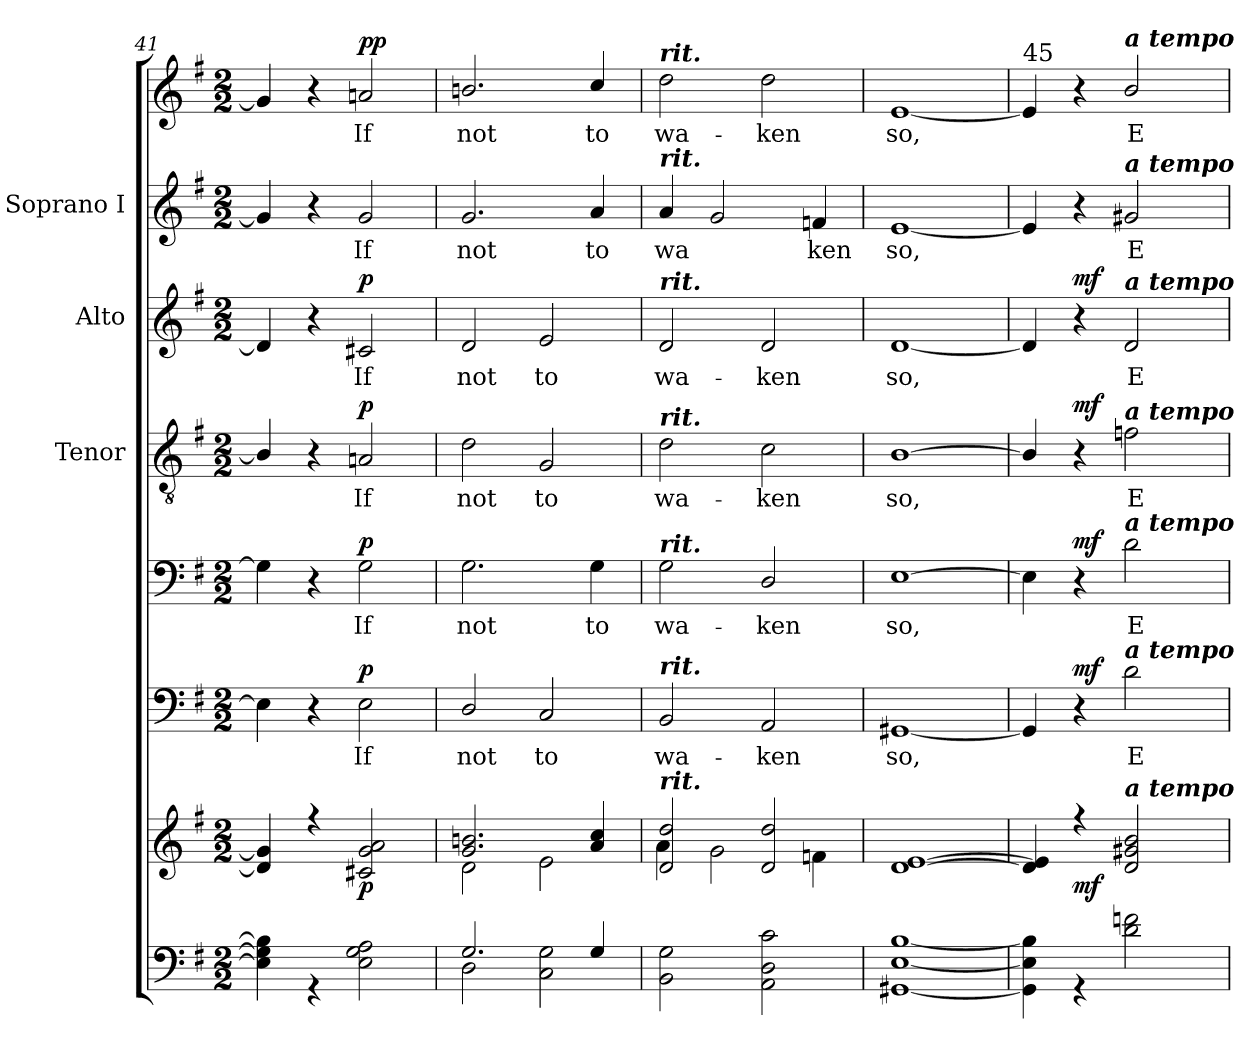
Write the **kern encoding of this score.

**kern	**kern	**dynam	**kern	**text	**dynam	**kern	**text	**dynam	**kern	**text	**dynam	**kern	**text	**dynam	**kern	**text	**kern	**text	**dynam
*part7	*part6	*part6	*part5	*part5	*part5	*part4	*part4	*part4	*part3	*part3	*part3	*part2	*part2	*part2	*part1	*part1	*part1	*part1	*part1
*staff8	*staff7	*staff7	*staff6	*staff6	*staff6	*staff5	*staff5	*staff5	*staff4	*staff4	*staff4	*staff3	*staff3	*staff3	*staff2	*staff2	*staff1	*staff1	*staff1/2
*	*	*	*	*	*	*	*	*	*I"Tenor	*	*	*I"Alto	*	*	*I"Soprano I	*	*	*	*
*	*	*	*	*	*	*	*	*	*I'T	*	*	*I'A	*	*	*I'S	*	*	*	*
*clefF4	*clefG2	*	*clefF4	*	*	*clefF4	*	*	*clefGv2	*	*	*clefG2	*	*	*clefG2	*	*clefG2	*	*
*k[f#]	*k[f#]	*	*k[f#]	*	*	*k[f#]	*	*	*k[f#]	*	*	*k[f#]	*	*	*k[f#]	*	*k[f#]	*	*
*G:	*G:	*	*G:	*	*	*G:	*	*	*G:	*	*	*G:	*	*	*G:	*	*G:	*	*
*M2/2	*M2/2	*	*M2/2	*	*	*M2/2	*	*	*M2/2	*	*	*M2/2	*	*	*M2/2	*	*M2/2	*	*
=41	=41	=41	=41	=41	=41	=41	=41	=41	=41	=41	=41	=41	=41	=41	=41	=41	=41	=41	=41
*^	*^	*	*	*	*	*	*	*	*	*	*	*	*	*	*	*	*	*	*
1ryy	4E\] 4G\] 4B-\]	4d-/] 4g/]	1ryy	.	4E\]	.	.	4G\]	.	.	4B-/]	.	.	4d-/]	.	.	4g/]	.	4g/]	.	.
.	4r	4r	.	.	4r	.	.	4r	.	.	4r	.	.	4r	.	.	4r	.	4r	.	.
!	!	!	!	!LO:DY:b	!	!LO:LY:b	!LO:DY:b	!	!LO:LY:b	!LO:DY:b	!	!LO:LY:b	!LO:DY:b	!	!LO:LY:b	!LO:DY:b	!	!LO:LY:b	!	!LO:LY:b	!LO:DY:b=2
!	!	!	!	!	!	!	!	!	!	!	!	!	!	!	!	!	!	!	!	!	!LO:DY:n=1:b
.	2E\ 2G\ 2A\	2c#X/ 2g/ 2a/	.	p	2E\	If	p	2G\	If	p	2Ani/	If	p	2c#X/	If	p	2g/	If	2an/	If	p p
=42	=42	=42	=42	=42	=42	=42	=42	=42	=42	=42	=42	=42	=42	=42	=42	=42	=42	=42	=42	=42	=42
!	!	!	!	!	!	!LO:LY:b	!	!	!LO:LY:b	!	!	!LO:LY:b	!	!	!LO:LY:b	!	!	!LO:LY:b	!	!LO:LY:b	!
2.G/	2D\	2.g/ 2.bn/	2d\	.	2D/	not	.	2.G\	not	.	2d\	not	.	2d/	not	.	2.g/	not	2.bn/	not	.
!	!	!	!	!	!	!LO:LY:b	!	!	!	!	!	!LO:LY:b	!	!	!LO:LY:b	!	!	!	!	!	!
.	2C\ 2G\	.	2e\	.	2C/	to	.	.	.	.	2G/	to	.	2e/	to	.	.	.	.	.	.
!	!	!	!	!	!	!	!	!	!LO:LY:b	!	!	!	!	!	!	!	!	!LO:LY:b	!	!LO:LY:b	!
4G/	.	4a/ 4cc/	.	.	.	.	.	4G\	to	.	.	.	.	.	.	.	4a/	to	4cc/	to	.
=43	=43	=43	=43	=43	=43	=43	=43	=43	=43	=43	=43	=43	=43	=43	=43	=43	=43	=43	=43	=43	=43
!	!	!	!	!	!	!	!	!	!	!	!	!	!	!	!	!	!	!	!LO:TX:a:Bi:t=rit.	!	!
!	!	!	!	!	!	!	!	!	!	!	!	!	!	!	!	!	!LO:TX:a:Bi:t=rit.	!	!	!	!
!	!	!	!	!	!	!	!	!	!	!	!	!	!	!LO:TX:a:Bi:t=rit.	!	!	!	!	!	!	!
!	!	!	!	!	!	!	!	!	!	!	!LO:TX:a:Bi:t=rit.	!	!	!	!	!	!	!	!	!	!
!	!	!	!	!	!	!	!	!LO:TX:a:Bi:t=rit.	!	!	!	!	!	!	!	!	!	!	!	!	!
!	!	!	!	!	!LO:TX:a:Bi:t=rit.	!	!	!	!	!	!	!	!	!	!	!	!	!	!	!	!
!	!	!LO:TX:a:Bi:t=rit.	!	!	!	!	!	!	!	!	!	!	!	!	!	!	!	!	!	!	!
!	!	!	!	!	!	!LO:LY:b	!	!	!LO:LY:b	!	!	!LO:LY:b	!	!	!LO:LY:b	!	!	!LO:LY:b	!	!LO:LY:b	!
1ryy	2BB\ 2G\	2d/ 2dd/	4a\	.	2BB/	wa-	.	2G\	wa-	.	2d\	wa-	.	2d/	wa-	.	4a/	wa­	2dd\	wa-	.
.	.	.	2g\	.	.	.	.	.	.	.	.	.	.	.	.	.	2g/	.	.	.	.
!	!	!	!	!	!	!LO:LY:b	!	!	!LO:LY:b	!	!	!LO:LY:b	!	!	!LO:LY:b	!	!	!	!	!LO:LY:b	!
.	2AA\ 2D\ 2c\	2d/ 2dd/	.	.	2AA/	-ken	.	2D/	-ken	.	2c\	-ken	.	2d/	-ken	.	.	.	2dd\	-ken	.
!	!	!	!	!	!	!	!	!	!	!	!	!	!	!	!	!	!	!LO:LY:b	!	!	!
.	.	.	4fn\	.	.	.	.	.	.	.	.	.	.	.	.	.	4fn/	ken	.	.	.
=44	=44	=44	=44	=44	=44	=44	=44	=44	=44	=44	=44	=44	=44	=44	=44	=44	=44	=44	=44	=44	=44
!	!	!	!	!	!	!LO:LY:b	!	!	!LO:LY:b	!	!	!LO:LY:b	!	!	!LO:LY:b	!	!	!LO:LY:b	!	!LO:LY:b	!
1ryy	[1GG#X [1E [1B	[1d [1e	1ryy	.	[1GG#X	so,	.	[1E	so,	.	[1B	so,	.	[1d	so,	.	[1e	so,	[1e	so,	.
=45	=45	=45	=45	=45	=45	=45	=45	=45	=45	=45	=45	=45	=45	=45	=45	=45	=45	=45	=45	=45	=45
!	!	!	!	!	!	!	!	!	!	!	!	!	!	!	!	!	!	!	!LO:TX:a:t=45	!	!
1ryy	4GG#\] 4E\] 4B\]	4d/] 4e/]	1ryy	.	4GG#/]	.	.	4E\]	.	.	4B/]	.	.	4d/]	.	.	4e/]	.	4e/]	.	.
!	!	!	!	!LO:DY:b	!	!	!LO:DY:b	!	!	!LO:DY:b	!	!	!LO:DY:b	!	!	!LO:DY:b	!	!	!	!	!LO:DY:b=2
!	!	!	!	!	!	!	!	!	!	!	!	!	!	!	!	!	!	!	!	!	!LO:DY:n=1:b
.	4r	4r	.	mf	4r	.	mf	4r	.	mf	4r	.	mf	4r	.	mf	4r	.	4r	.	mf mf
!	!	!	!	!	!	!	!	!	!	!	!	!	!	!	!	!	!	!	!LO:TX:a:Bi:t=a tempo	!	!
!	!	!	!	!	!	!	!	!	!	!	!	!	!	!	!	!	!LO:TX:a:Bi:t=a tempo	!	!	!	!
!	!	!	!	!	!	!	!	!	!	!	!	!	!	!LO:TX:a:Bi:t=a tempo	!	!	!	!	!	!	!
!	!	!	!	!	!	!	!	!	!	!	!LO:TX:a:Bi:t=a tempo	!	!	!	!	!	!	!	!	!	!
!	!	!	!	!	!	!	!	!LO:TX:a:Bi:t=a tempo	!	!	!	!	!	!	!	!	!	!	!	!	!
!	!	!	!	!	!LO:TX:a:Bi:t=a tempo	!	!	!	!	!	!	!	!	!	!	!	!	!	!	!	!
!	!	!LO:TX:a:Bi:t=a tempo	!	!	!	!	!	!	!	!	!	!	!	!	!	!	!	!	!	!	!
!	!	!	!	!	!	!LO:LY:b	!	!	!LO:LY:b	!	!	!LO:LY:b	!	!	!LO:LY:b	!	!	!LO:LY:b	!	!LO:LY:b	!
.	2d\ 2fn\	2d/ 2g#X/ 2b/	.	.	2d\	E-	.	2d\	E-	.	2fn\	E-	.	2d/	E-	.	2g#X/	-E-	2b/	E-	.
*v	*v	*	*	*	*	*	*	*	*	*	*	*	*	*	*	*	*	*	*	*	*
*	*v	*v	*	*	*	*	*	*	*	*	*	*	*	*	*	*	*	*	*	*
=	=	=	=	=	=	=	=	=	=	=	=	=	=	=	=	=	=	=	=
*-	*-	*-	*-	*-	*-	*-	*-	*-	*-	*-	*-	*-	*-	*-	*-	*-	*-	*-	*-
